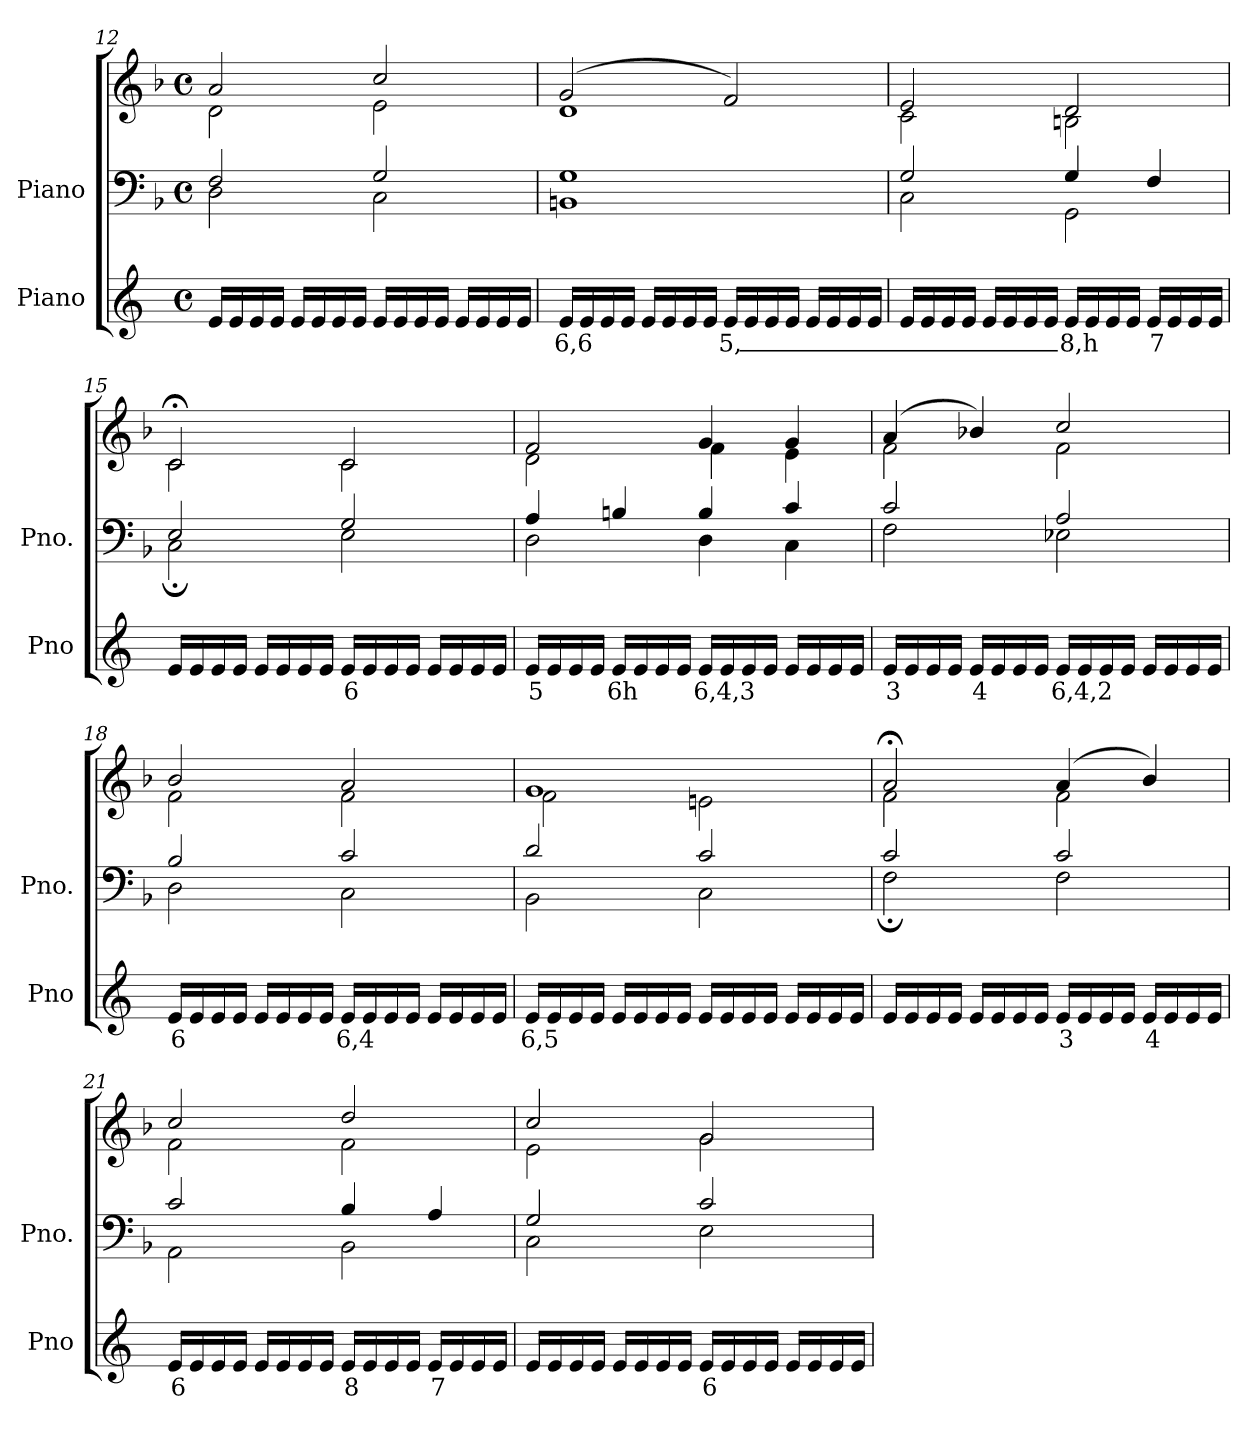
**kern	**text	**kern	**kern
*part2	*part2	*part1	*part1
*staff3	*staff3	*staff2	*staff1
*I"Piano	*	*I"Piano	*
*I'Pno	*	*I'Pno.	*
*clefG2	*	*clefF4	*clefG2
*k[]	*	*k[b-]	*k[b-]
*M4/4	*	*M4/4	*M4/4
*met(c)	*	*met(c)	*met(c)
=12	=12	=12	=12
*	*	*^	*^
16e/LL	.	2F/	2D\	2a/	2d\
16e/	.	.	.	.	.
16e/	.	.	.	.	.
16e/JJ	.	.	.	.	.
16e/LL	.	.	.	.	.
16e/	.	.	.	.	.
16e/	.	.	.	.	.
16e/JJ	.	.	.	.	.
16e/LL	.	2G/	2C\	2cc/	2e\
16e/	.	.	.	.	.
16e/	.	.	.	.	.
16e/JJ	.	.	.	.	.
16e/LL	.	.	.	.	.
16e/	.	.	.	.	.
16e/	.	.	.	.	.
16e/JJ	.	.	.	.	.
=13	=13	=13	=13	=13	=13
!	!LO:LY:b	!	!	!	!
16e/LL	6,6	1G	1BBn	(>2g/	1d
16e/	.	.	.	.	.
16e/	.	.	.	.	.
16e/JJ	.	.	.	.	.
16e/LL	.	.	.	.	.
16e/	.	.	.	.	.
16e/	.	.	.	.	.
16e/JJ	.	.	.	.	.
!	!LO:LY:b	!	!	!	!
16e/LL	5,_	.	.	2f/)	.
16e/	.	.	.	.	.
16e/	.	.	.	.	.
16e/JJ	.	.	.	.	.
16e/LL	.	.	.	.	.
16e/	.	.	.	.	.
16e/	.	.	.	.	.
16e/JJ	.	.	.	.	.
=14	=14	=14	=14	=14	=14
16e/LL	.	2G/	2C\	2e/	2c\
16e/	.	.	.	.	.
16e/	.	.	.	.	.
16e/JJ	.	.	.	.	.
16e/LL	.	.	.	.	.
16e/	.	.	.	.	.
16e/	.	.	.	.	.
16e/JJ	.	.	.	.	.
!	!LO:LY:b	!	!	!	!
16e/LL	8,h	4G/	2GG\	2d/	2Bn\
16e/	.	.	.	.	.
16e/	.	.	.	.	.
16e/JJ	.	.	.	.	.
!	!LO:LY:b	!	!	!	!
16e/LL	7	4F/	.	.	.
16e/	.	.	.	.	.
16e/	.	.	.	.	.
16e/JJ	.	.	.	.	.
=15	=15	=15	=15	=15	=15
16e/LL	.	2E/	2C;\	2c;</	2c\
16e/	.	.	.	.	.
16e/	.	.	.	.	.
16e/JJ	.	.	.	.	.
16e/LL	.	.	.	.	.
16e/	.	.	.	.	.
16e/	.	.	.	.	.
16e/JJ	.	.	.	.	.
!	!LO:LY:b	!	!	!	!
16e/LL	6	2G/	2E\	2c/	2c\
16e/	.	.	.	.	.
16e/	.	.	.	.	.
16e/JJ	.	.	.	.	.
16e/LL	.	.	.	.	.
16e/	.	.	.	.	.
16e/	.	.	.	.	.
16e/JJ	.	.	.	.	.
=16	=16	=16	=16	=16	=16
!	!LO:LY:b	!	!	!	!
16e/LL	5	4A/	2D\	2f/	2d\
16e/	.	.	.	.	.
16e/	.	.	.	.	.
16e/JJ	.	.	.	.	.
!	!LO:LY:b	!	!	!	!
16e/LL	6h	4Bn/	.	.	.
16e/	.	.	.	.	.
16e/	.	.	.	.	.
16e/JJ	.	.	.	.	.
!	!LO:LY:b	!	!	!	!
16e/LL	6,4,3	4B/	4D\	4g/	4f\
16e/	.	.	.	.	.
16e/	.	.	.	.	.
16e/JJ	.	.	.	.	.
16e/LL	.	4c/	4C\	4g/	4e\
16e/	.	.	.	.	.
16e/	.	.	.	.	.
16e/JJ	.	.	.	.	.
=17	=17	=17	=17	=17	=17
!	!LO:LY:b	!	!	!	!
16e/LL	3	2c/	2F\	(>4a/	2f\
16e/	.	.	.	.	.
16e/	.	.	.	.	.
16e/JJ	.	.	.	.	.
!	!LO:LY:b	!	!	!	!
16e/LL	4	.	.	4b-X/)	.
16e/	.	.	.	.	.
16e/	.	.	.	.	.
16e/JJ	.	.	.	.	.
!	!LO:LY:b	!	!	!	!
16e/LL	6,4,2	2A/	2E-X\	2cc/	2f\
16e/	.	.	.	.	.
16e/	.	.	.	.	.
16e/JJ	.	.	.	.	.
16e/LL	.	.	.	.	.
16e/	.	.	.	.	.
16e/	.	.	.	.	.
16e/JJ	.	.	.	.	.
=18	=18	=18	=18	=18	=18
!	!LO:LY:b	!	!	!	!
16e/LL	6	2B-/	2D\	2b-/	2f\
16e/	.	.	.	.	.
16e/	.	.	.	.	.
16e/JJ	.	.	.	.	.
16e/LL	.	.	.	.	.
16e/	.	.	.	.	.
16e/	.	.	.	.	.
16e/JJ	.	.	.	.	.
!	!LO:LY:b	!	!	!	!
16e/LL	6,4	2c/	2C\	2a/	2f\
16e/	.	.	.	.	.
16e/	.	.	.	.	.
16e/JJ	.	.	.	.	.
16e/LL	.	.	.	.	.
16e/	.	.	.	.	.
16e/	.	.	.	.	.
16e/JJ	.	.	.	.	.
=19	=19	=19	=19	=19	=19
!	!LO:LY:b	!	!	!	!
16e/LL	6,5	2d/	2BB-\	1g	2f\
16e/	.	.	.	.	.
16e/	.	.	.	.	.
16e/JJ	.	.	.	.	.
16e/LL	.	.	.	.	.
16e/	.	.	.	.	.
16e/	.	.	.	.	.
16e/JJ	.	.	.	.	.
16e/LL	.	2c/	2C\	.	2en\
16e/	.	.	.	.	.
16e/	.	.	.	.	.
16e/JJ	.	.	.	.	.
16e/LL	.	.	.	.	.
16e/	.	.	.	.	.
16e/	.	.	.	.	.
16e/JJ	.	.	.	.	.
=20	=20	=20	=20	=20	=20
16e/LL	.	2c/	2F;\	2a;</	2f\
16e/	.	.	.	.	.
16e/	.	.	.	.	.
16e/JJ	.	.	.	.	.
16e/LL	.	.	.	.	.
16e/	.	.	.	.	.
16e/	.	.	.	.	.
16e/JJ	.	.	.	.	.
!	!LO:LY:b	!	!	!	!
16e/LL	3	2c/	2F\	(>4a/	2f\
16e/	.	.	.	.	.
16e/	.	.	.	.	.
16e/JJ	.	.	.	.	.
!	!LO:LY:b	!	!	!	!
16e/LL	4	.	.	4b-/)	.
16e/	.	.	.	.	.
16e/	.	.	.	.	.
16e/JJ	.	.	.	.	.
=21	=21	=21	=21	=21	=21
!	!LO:LY:b	!	!	!	!
16e/LL	6	2c/	2AA\	2cc/	2f\
16e/	.	.	.	.	.
16e/	.	.	.	.	.
16e/JJ	.	.	.	.	.
16e/LL	.	.	.	.	.
16e/	.	.	.	.	.
16e/	.	.	.	.	.
16e/JJ	.	.	.	.	.
!	!LO:LY:b	!	!	!	!
16e/LL	8	4B-/	2BB-\	2dd/	2f\
16e/	.	.	.	.	.
16e/	.	.	.	.	.
16e/JJ	.	.	.	.	.
!	!LO:LY:b	!	!	!	!
16e/LL	7	4A/	.	.	.
16e/	.	.	.	.	.
16e/	.	.	.	.	.
16e/JJ	.	.	.	.	.
=22	=22	=22	=22	=22	=22
16e/LL	.	2G/	2C\	2cc/	2e\
16e/	.	.	.	.	.
16e/	.	.	.	.	.
16e/JJ	.	.	.	.	.
16e/LL	.	.	.	.	.
16e/	.	.	.	.	.
16e/	.	.	.	.	.
16e/JJ	.	.	.	.	.
!	!LO:LY:b	!	!	!	!
16e/LL	6	2c/	2E\	2g/	2g\
16e/	.	.	.	.	.
16e/	.	.	.	.	.
16e/JJ	.	.	.	.	.
16e/LL	.	.	.	.	.
16e/	.	.	.	.	.
16e/	.	.	.	.	.
16e/JJ	.	.	.	.	.
*	*	*v	*v	*	*
*	*	*	*v	*v
=	=	=	=
*-	*-	*-	*-
